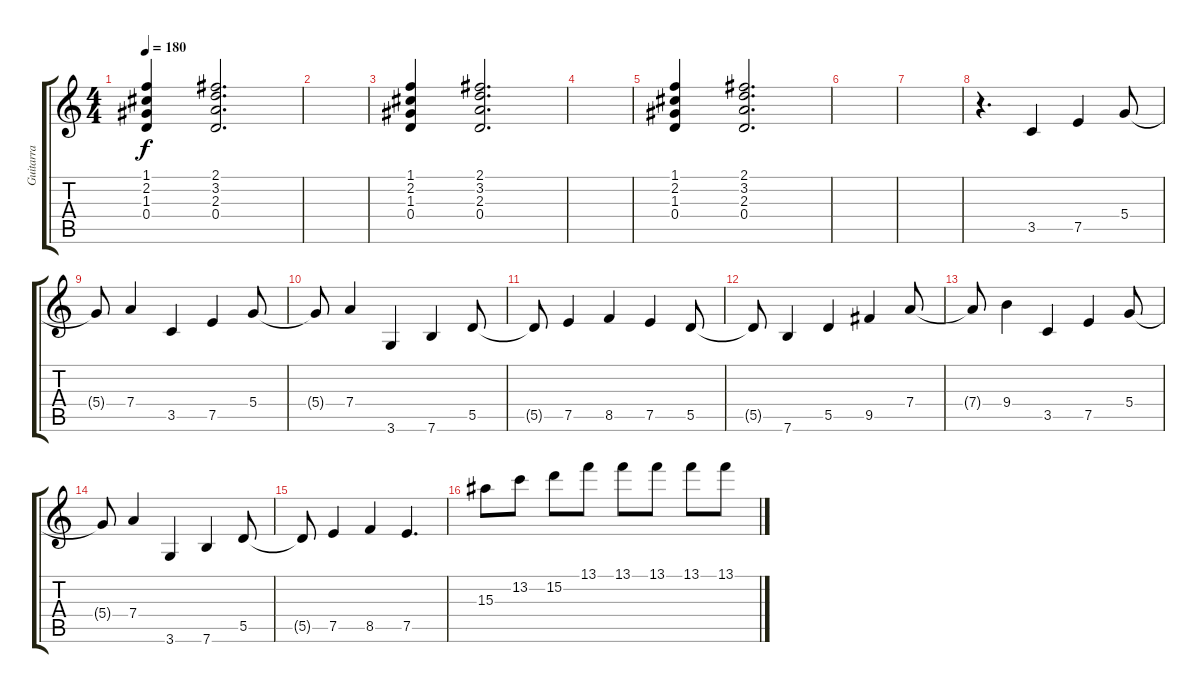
\track ("Guitarra" "Guitarra") {instrument distortionguitar}
\staff {score tabs}
\tuning (E4 B3 G3 D3 A2 E2) {hide}
\ts (4 4)
\tempo 180
\clef g2
\ks c
(1.1 2.2 1.3 0.4).4{dy f} (2.1 3.2 2.3 0.4).2{d} |
|
(1.1 2.2 1.3 0.4).4 (2.1 3.2 2.3 0.4).2{d} |
|
(1.1 2.2 1.3 0.4).4 (2.1 3.2 2.3 0.4).2{d} |
|
|
r.4{d} 3.5.4 7.5.4 5.4.8 |
5.4{t}.8 7.4.4 3.5.4 7.5.4 5.4.8 |
5.4{t}.8 7.4.4 3.6.4 7.6.4 5.5.8 |
5.5{t}.8 7.5.4 8.5.4 7.5.4 5.5.8 |
5.5{t}.8 7.6.4 5.5.4 9.5.4 7.4.8 |
7.4{t}.8 9.4.4 3.5.4 7.5.4 5.4.8 |
5.4{t}.8 7.4.4 3.6.4 7.6.4 5.5.8 |
5.5{t}.8 7.5.4 8.5.4 7.5.4{d} |
15.3.8 13.2.8 15.2.8 13.1.8 13.1.8 13.1.8 13.1.8 13.1.8
